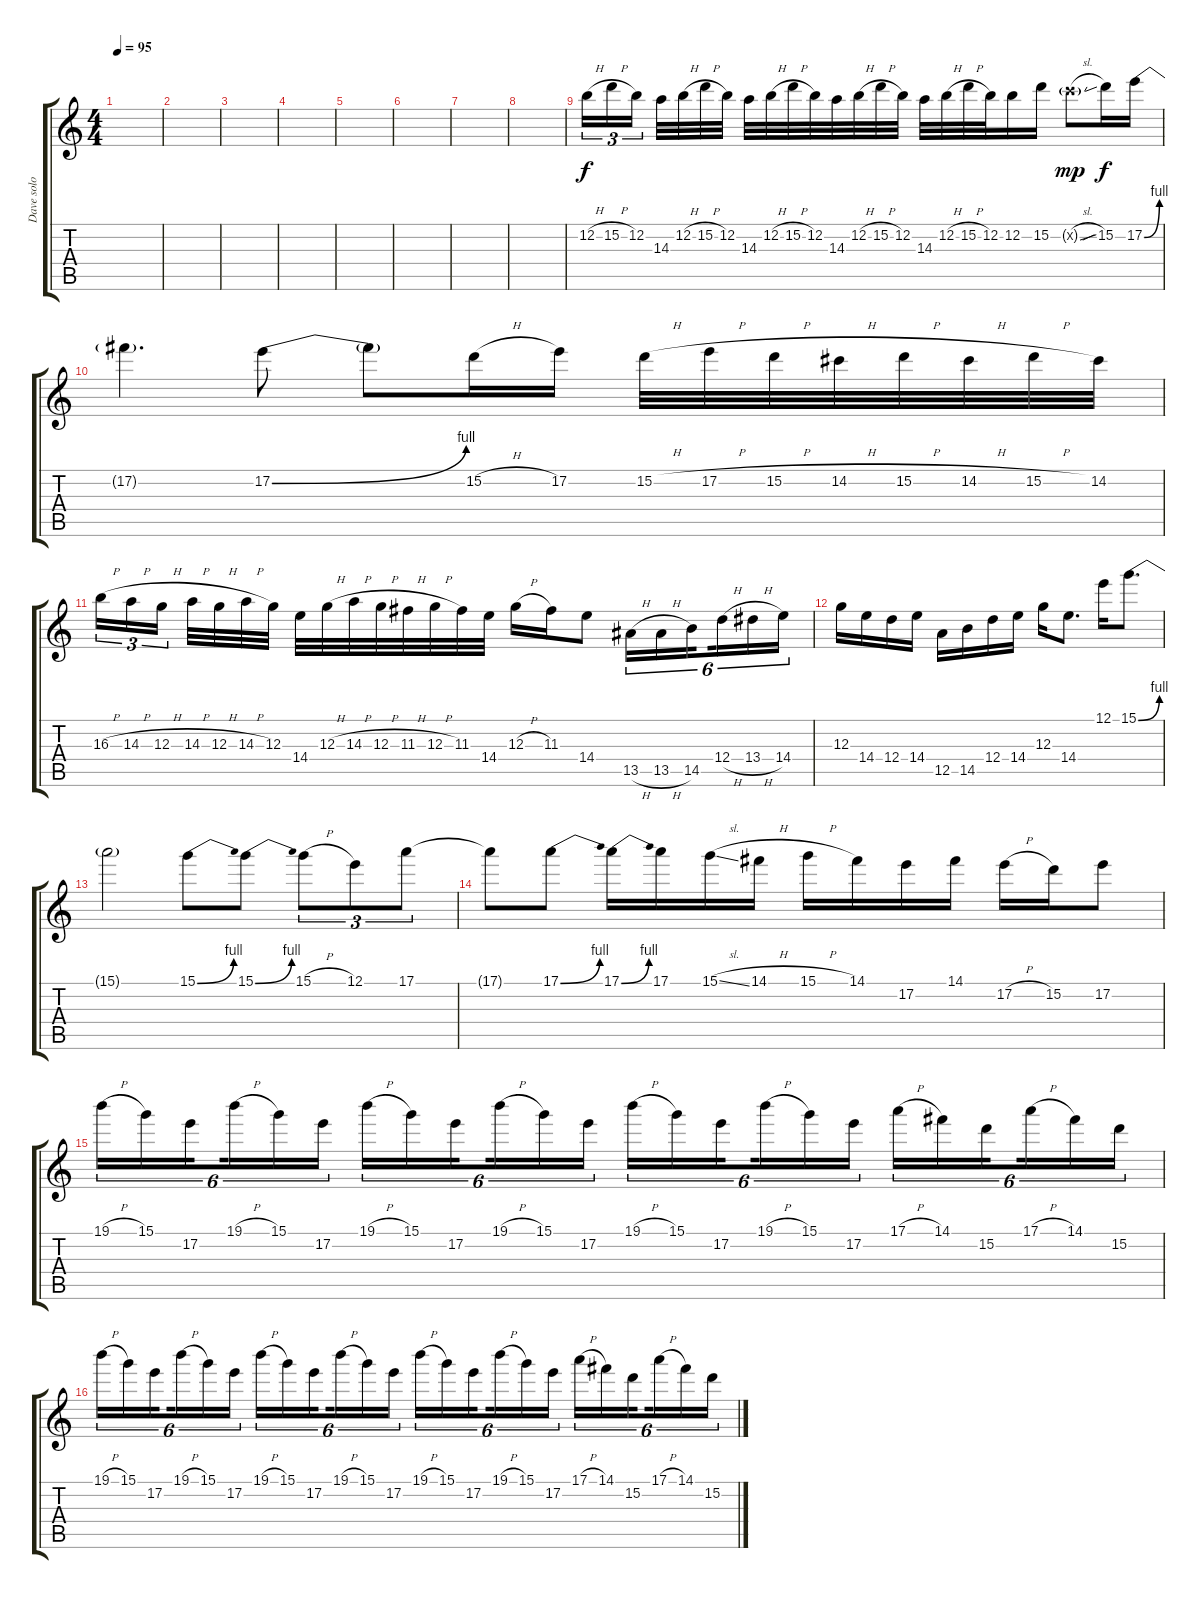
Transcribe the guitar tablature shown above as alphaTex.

\track ("Dave solo" "Dave solo") {instrument distortionguitar}
\staff {score tabs}
\tuning (E4 B3 G3 D3 A2 E2) {hide}
\ts (4 4)
\tempo 95
\clef g2
\ks c
|
|
|
|
|
|
|
|
12.2{h}.16{tu (3 2)} 15.2{h}.16{tu (3 2)} 12.2.16{tu (3 2) beam splitsecondary} 14.3.32 12.2{h}.32 15.2{h}.32 12.2.32 14.3.32 12.2{h}.32 15.2{h}.32 12.2.32 14.3.32 12.2{h}.32 15.2{h}.32 12.2.32 14.3.32 12.2{h}.32 15.2{h}.32 12.2.32 12.2.16 15.2.16 13.2{sl g x}.8{dy mp} 15.2{sib}.16{dy f} 17.2{be (bend 0 0 60 4)}.16 |
17.2{t}.4{d} 17.2{be (bend 0 0 60 4)}.8 17.2{t}.8 15.2{h}.16 17.2.16 15.2{h}.32 17.2{h}.32 15.2{h}.32 14.2{h}.32 15.2{h}.32 14.2{h}.32 15.2{h}.32 14.2.32 |
16.3{h}.16{tu (3 2)} 14.3{h}.16{tu (3 2)} 12.3{h}.16{tu (3 2) beam splitsecondary} 14.3{h}.32 12.3{h}.32 14.3{h}.32 12.3.32 14.4.32 12.3{h}.32 14.3{h}.32 12.3{h}.32 11.3{h}.32 12.3{h}.32 11.3.32 14.4.32 12.3{h}.16 11.3.16 14.4.8 13.5{h}.16{tu (6 4)} 13.5{h}.16{tu (6 4)} 14.5.16{tu (6 4) beam splitsecondary} 12.4{h}.16{tu (6 4)} 13.4{h}.16{tu (6 4)} 14.4.16{tu (6 4)} |
12.3.16 14.4.16 12.4.16 14.4.16 12.5.16 14.5.16 12.4.16 14.4.16 12.3.16 14.4.8{d} 12.1.16 15.1{be (bend 0 0 60 4)}.8{d} |
15.1{t}.2 15.1{be (bend 0 0 60 4)}.8 15.1{be (bend 0 0 60 4)}.8 15.1{h}.8{tu (3 2)} 12.1.8{tu (3 2)} 17.1.8{tu (3 2)} |
17.1{t}.8 17.1{be (bend 0 0 60 4)}.8 17.1{be (bend 0 0 60 4)}.16 17.1.16 15.1{sl}.16 14.1{h}.16 15.1{h}.16 14.1.16 17.2.16 14.1.16 17.2{h}.16 15.2.16 17.2.8 |
19.1{h}.16{tu (6 4)} 15.1.16{tu (6 4)} 17.2.16{tu (6 4) beam splitsecondary} 19.1{h}.16{tu (6 4)} 15.1.16{tu (6 4)} 17.2.16{tu (6 4)} 19.1{h}.16{tu (6 4)} 15.1.16{tu (6 4)} 17.2.16{tu (6 4) beam splitsecondary} 19.1{h}.16{tu (6 4)} 15.1.16{tu (6 4)} 17.2.16{tu (6 4)} 19.1{h}.16{tu (6 4)} 15.1.16{tu (6 4)} 17.2.16{tu (6 4) beam splitsecondary} 19.1{h}.16{tu (6 4)} 15.1.16{tu (6 4)} 17.2.16{tu (6 4)} 17.1{h}.16{tu (6 4)} 14.1.16{tu (6 4)} 15.2.16{tu (6 4) beam splitsecondary} 17.1{h}.16{tu (6 4)} 14.1.16{tu (6 4)} 15.2.16{tu (6 4)} |
19.1{h}.16{tu (6 4)} 15.1.16{tu (6 4)} 17.2.16{tu (6 4) beam splitsecondary} 19.1{h}.16{tu (6 4)} 15.1.16{tu (6 4)} 17.2.16{tu (6 4)} 19.1{h}.16{tu (6 4)} 15.1.16{tu (6 4)} 17.2.16{tu (6 4) beam splitsecondary} 19.1{h}.16{tu (6 4)} 15.1.16{tu (6 4)} 17.2.16{tu (6 4)} 19.1{h}.16{tu (6 4)} 15.1.16{tu (6 4)} 17.2.16{tu (6 4) beam splitsecondary} 19.1{h}.16{tu (6 4)} 15.1.16{tu (6 4)} 17.2.16{tu (6 4)} 17.1{h}.16{tu (6 4)} 14.1.16{tu (6 4)} 15.2.16{tu (6 4) beam splitsecondary} 17.1{h}.16{tu (6 4)} 14.1.16{tu (6 4)} 15.2.16{tu (6 4)}
